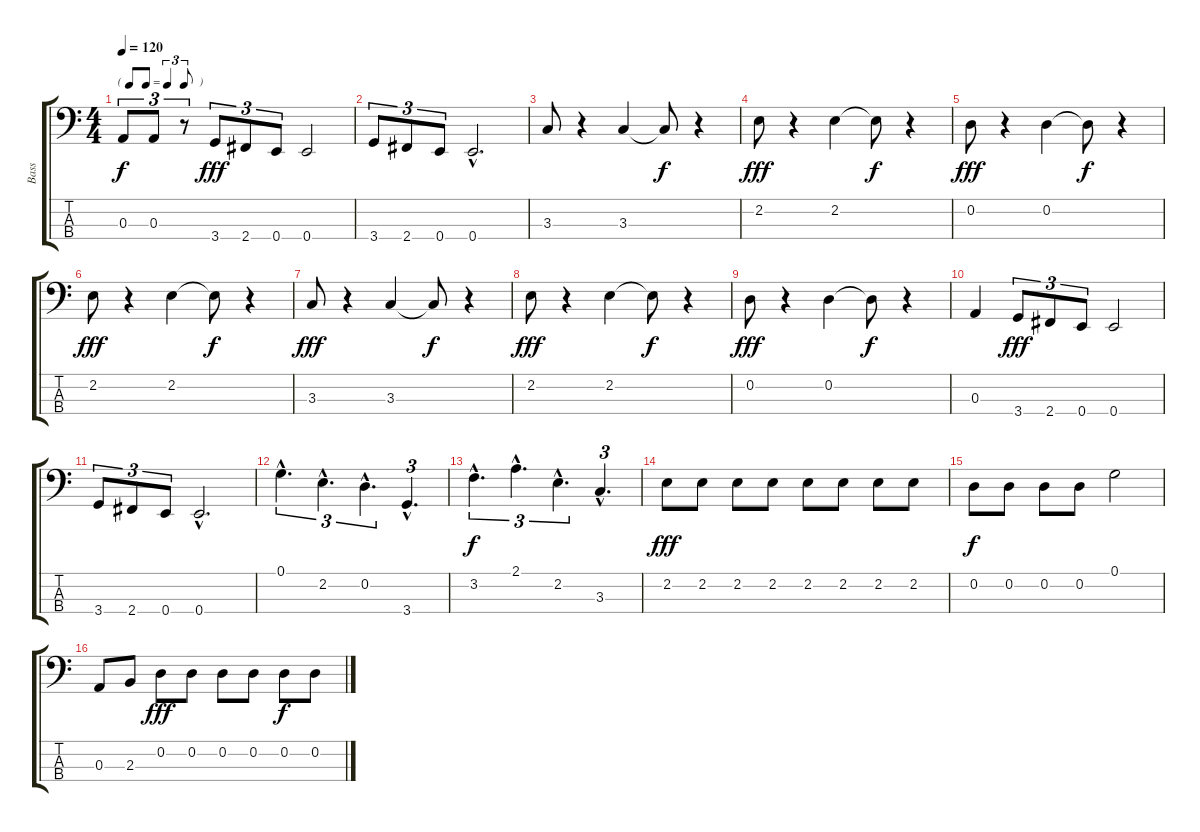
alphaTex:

\track ("Bass" "Bass") {instrument electricbasspick}
\staff {score tabs}
\tuning (G2 D2 A1 E1) {hide}
\ts (4 4)
\tf triplet8th
\tempo 120
\clef f4
\ks c
0.3.8{tu (3 2) dy f} 0.3.8{tu (3 2)} r.8{tu (3 2)} 3.4.8{tu (3 2) dy fff} 2.4.8{tu (3 2)} 0.4.8{tu (3 2)} 0.4.2 |
3.4.8{tu (3 2)} 2.4.8{tu (3 2)} 0.4.8{tu (3 2)} 0.4{hac}.2{d} |
3.3.8 r.4 3.3.4 3.3{t}.8{dy f} r.4 |
2.2.8{dy fff} r.4 2.2.4 2.2{t}.8{dy f} r.4 |
0.2.8{dy fff} r.4 0.2.4 0.2{t}.8{dy f} r.4 |
2.2.8{dy fff} r.4 2.2.4 2.2{t}.8{dy f} r.4 |
3.3.8{dy fff} r.4 3.3.4 3.3{t}.8{dy f} r.4 |
2.2.8{dy fff} r.4 2.2.4 2.2{t}.8{dy f} r.4 |
0.2.8{dy fff} r.4 0.2.4 0.2{t}.8{dy f} r.4 |
0.3.4 3.4.8{tu (3 2) dy fff} 2.4.8{tu (3 2)} 0.4.8{tu (3 2)} 0.4.2 |
3.4.8{tu (3 2)} 2.4.8{tu (3 2)} 0.4.8{tu (3 2)} 0.4{hac}.2{d} |
0.1{hac}.4{d tu (3 2) volume 16} 2.2{hac}.4{d tu (3 2)} 0.2{hac}.4{d tu (3 2)} 3.4{hac}.4{d tu (3 2)} |
3.2{hac}.4{d tu (3 2) dy f} 2.1{hac}.4{d tu (3 2)} 2.2{hac}.4{d tu (3 2)} 3.3{hac}.4{d tu (3 2)} |
2.2.8{dy fff} 2.2.8 2.2.8 2.2.8 2.2.8 2.2.8 2.2.8 2.2.8 |
0.2.8{dy f} 0.2.8 0.2.8 0.2.8 0.1.2 |
0.3.8 2.3.8 0.2.8{dy fff} 0.2.8 0.2.8 0.2.8 0.2.8{dy f} 0.2.8
